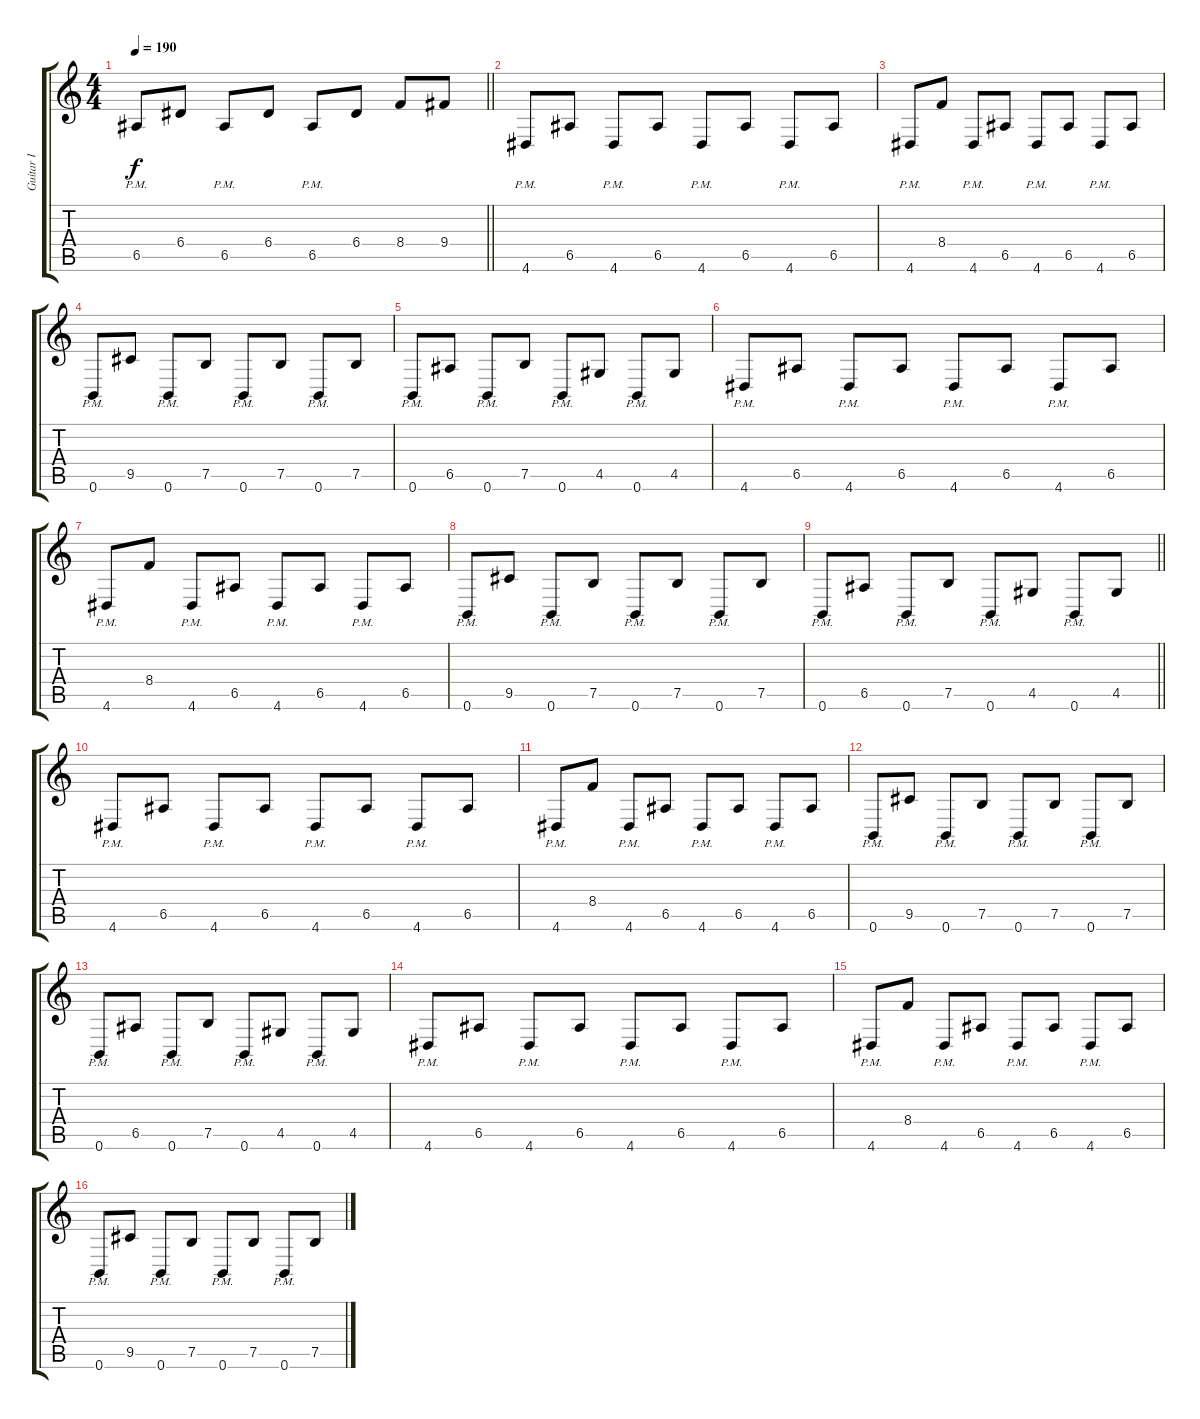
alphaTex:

\track ("Guitar I" "Guitar I") {instrument distortionguitar}
\staff {score tabs}
\tuning (B3 Gb3 D3 A2 E2 B1) {hide}
\ts (4 4)
\tempo 190
\clef g2
\barLineRight lightlight
\ks c
6.5{pm}.8{dy f} 6.4.8 6.5{pm}.8 6.4.8 6.5{pm}.8 6.4.8 8.4.8 9.4.8 |
\section ("" "")
4.6{pm}.8 6.5.8 4.6{pm}.8 6.5.8 4.6{pm}.8 6.5.8 4.6{pm}.8 6.5.8 |
4.6{pm}.8 8.4.8 4.6{pm}.8 6.5.8 4.6{pm}.8 6.5.8 4.6{pm}.8 6.5.8 |
0.6{pm}.8 9.5.8 0.6{pm}.8 7.5.8 0.6{pm}.8 7.5.8 0.6{pm}.8 7.5.8 |
0.6{pm}.8 6.5.8 0.6{pm}.8 7.5.8 0.6{pm}.8 4.5.8 0.6{pm}.8 4.5.8 |
4.6{pm}.8 6.5.8 4.6{pm}.8 6.5.8 4.6{pm}.8 6.5.8 4.6{pm}.8 6.5.8 |
4.6{pm}.8 8.4.8 4.6{pm}.8 6.5.8 4.6{pm}.8 6.5.8 4.6{pm}.8 6.5.8 |
0.6{pm}.8 9.5.8 0.6{pm}.8 7.5.8 0.6{pm}.8 7.5.8 0.6{pm}.8 7.5.8 |
\barLineRight lightlight
0.6{pm}.8 6.5.8 0.6{pm}.8 7.5.8 0.6{pm}.8 4.5.8 0.6{pm}.8 4.5.8 |
\section ("" "")
4.6{pm}.8 6.5.8 4.6{pm}.8 6.5.8 4.6{pm}.8 6.5.8 4.6{pm}.8 6.5.8 |
4.6{pm}.8 8.4.8 4.6{pm}.8 6.5.8 4.6{pm}.8 6.5.8 4.6{pm}.8 6.5.8 |
0.6{pm}.8 9.5.8 0.6{pm}.8 7.5.8 0.6{pm}.8 7.5.8 0.6{pm}.8 7.5.8 |
0.6{pm}.8 6.5.8 0.6{pm}.8 7.5.8 0.6{pm}.8 4.5.8 0.6{pm}.8 4.5.8 |
4.6{pm}.8 6.5.8 4.6{pm}.8 6.5.8 4.6{pm}.8 6.5.8 4.6{pm}.8 6.5.8 |
4.6{pm}.8 8.4.8 4.6{pm}.8 6.5.8 4.6{pm}.8 6.5.8 4.6{pm}.8 6.5.8 |
0.6{pm}.8 9.5.8 0.6{pm}.8 7.5.8 0.6{pm}.8 7.5.8 0.6{pm}.8 7.5.8
